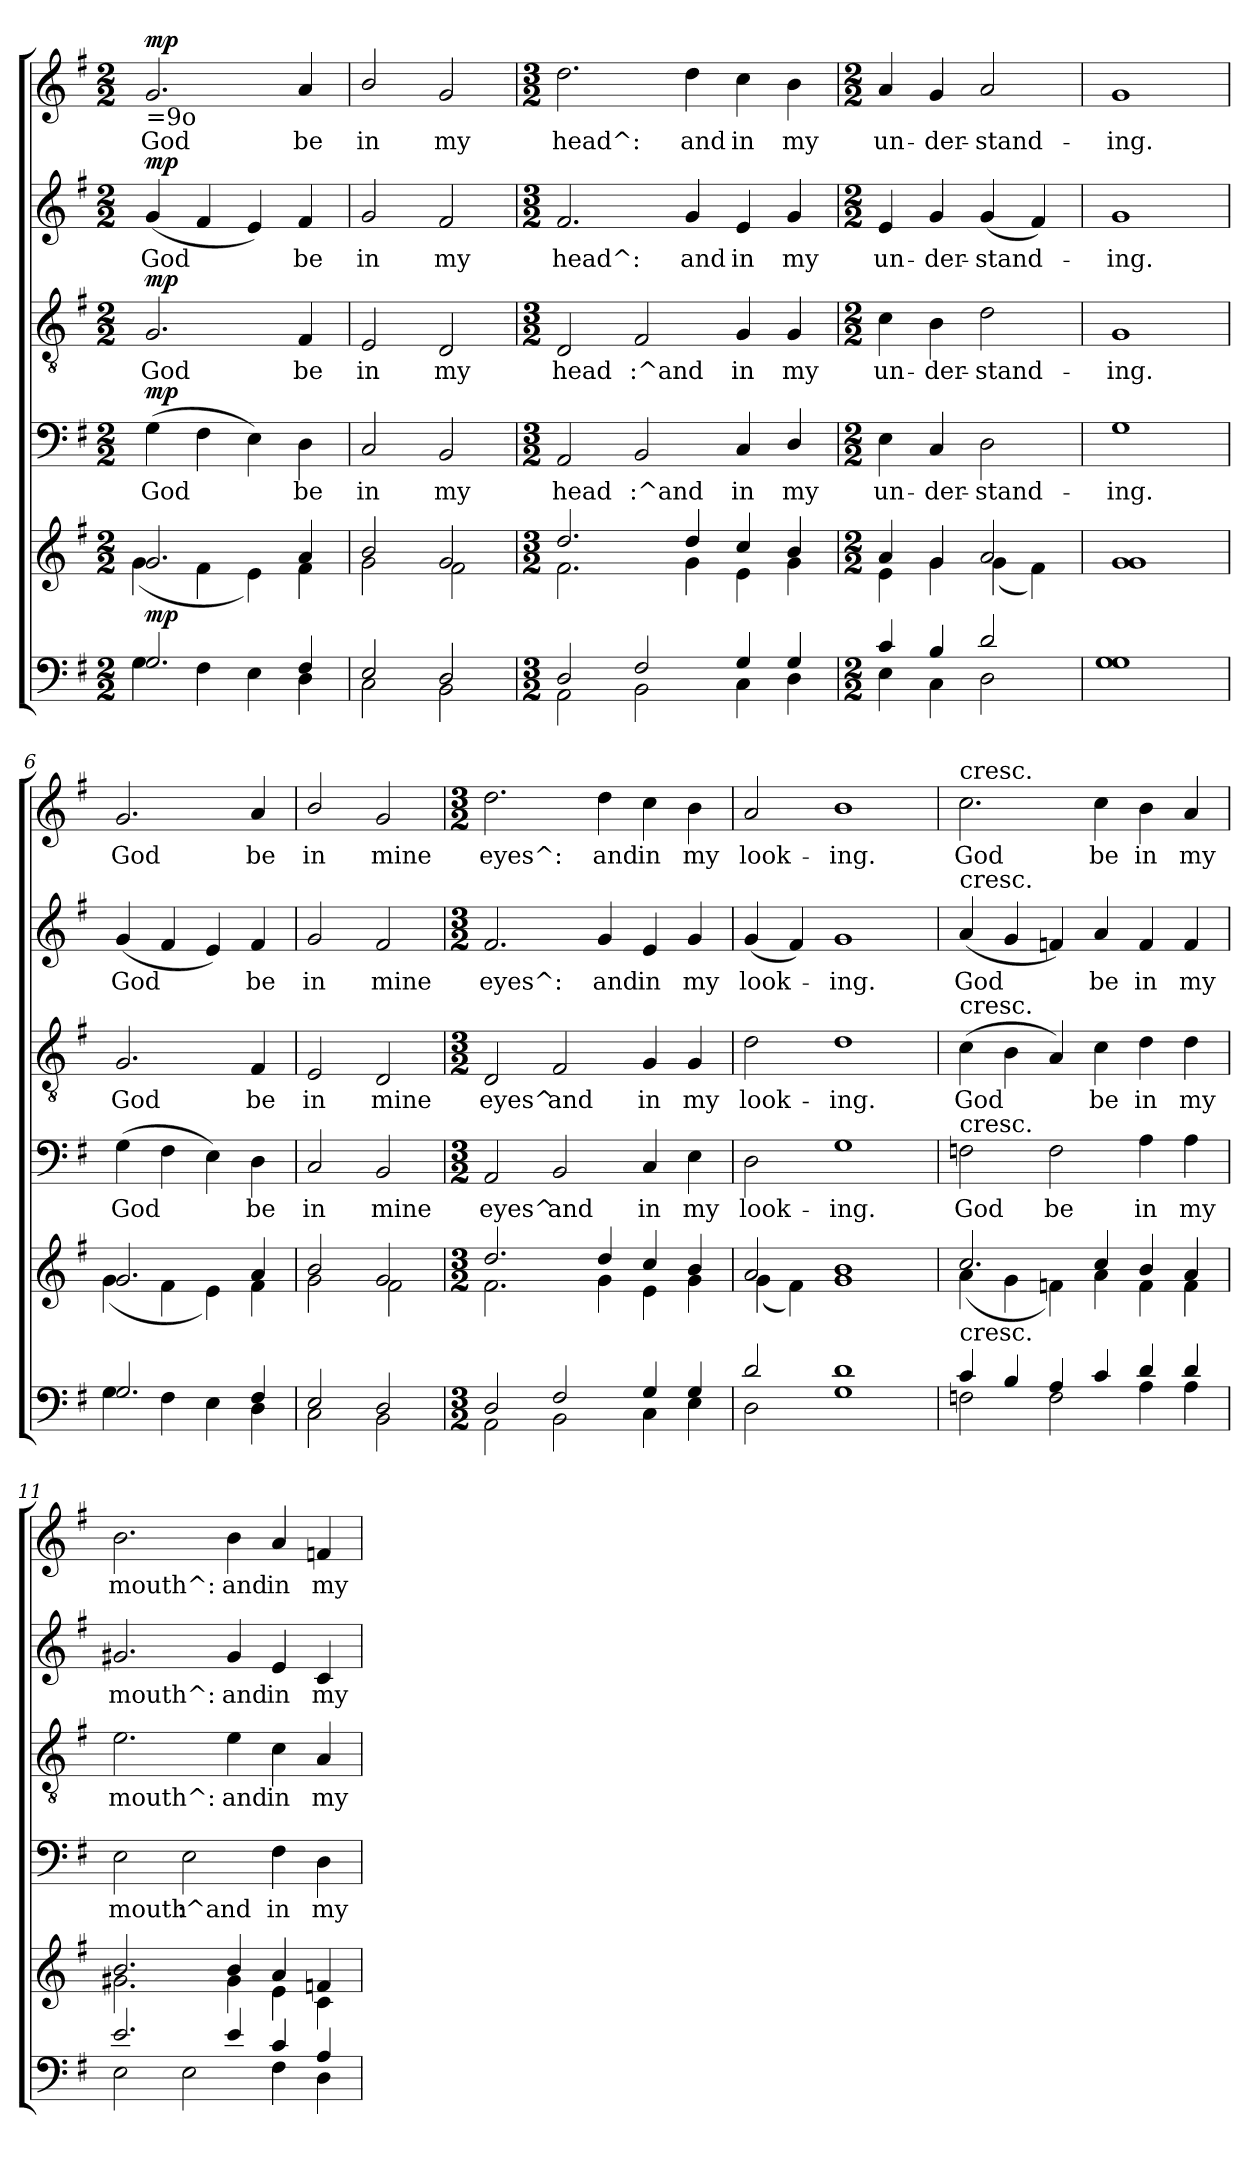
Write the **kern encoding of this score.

**kern	**kern	**dynam	**kern	**text	**dynam	**kern	**text	**dynam	**kern	**text	**dynam	**kern	**text	**dynam
*part5	*part5	*part5	*part4	*part4	*part4	*part3	*part3	*part3	*part2	*part2	*part2	*part1	*part1	*part1
*staff6	*staff5	*staff5/6	*staff4	*staff4	*staff4	*staff3	*staff3	*staff3	*staff2	*staff2	*staff2	*staff1	*staff1	*staff1
*clefF4	*clefG2	*	*clefF4	*	*	*clefGv2	*	*	*clefG2	*	*	*clefG2	*	*
*k[f#]	*k[f#]	*	*k[f#]	*	*	*k[f#]	*	*	*k[f#]	*	*	*k[f#]	*	*
*G:	*G:	*	*G:	*	*	*G:	*	*	*G:	*	*	*G:	*	*
*M2/2	*M2/2	*	*M2/2	*	*	*M2/2	*	*	*M2/2	*	*	*M2/2	*	*
=1	=1	=1	=1	=1	=1	=1	=1	=1	=1	=1	=1	=1	=1	=1
*^	*^	*	*	*	*	*	*	*	*	*	*	*	*	*
!	!	!	!	!	!	!	!	!	!	!	!	!	!	!LO:TX:b:t==9o	!	!
!	!	!	!	!LO:DY:a=2	!	!LO:LY:b	!LO:DY:a	!	!LO:LY:b	!LO:DY:a	!	!LO:LY:b	!LO:DY:a	!	!LO:LY:b	!LO:DY:a
2.G/	4G\	2.g/	(<4g\	mp	(>4G\	God	mp	2.G/	God	mp	(<4g/	God	mp	2.g/	God	mp
.	4F#\	.	4f#\	.	4F#\	.	.	.	.	.	4f#/	.	.	.	.	.
.	4E\	.	4e\)	.	4E\)	.	.	.	.	.	4e/)	.	.	.	.	.
!	!	!	!	!	!	!LO:LY:b	!	!	!LO:LY:b	!	!	!LO:LY:b	!	!	!LO:LY:b	!
4F#/	4D\	4a/	4f#\	.	4D\	be	.	4F#/	be	.	4f#/	be	.	4a/	be	.
=2	=2	=2	=2	=2	=2	=2	=2	=2	=2	=2	=2	=2	=2	=2	=2	=2
!	!	!	!	!	!	!LO:LY:b	!	!	!LO:LY:b	!	!	!LO:LY:b	!	!	!LO:LY:b	!
2E/	2C\	2b/	2g\	.	2C/	in	.	2E/	in	.	2g/	in	.	2b/	in	.
!	!	!	!	!	!	!LO:LY:b	!	!	!LO:LY:b	!	!	!LO:LY:b	!	!	!LO:LY:b	!
2D/	2BB\	2g/	2f#\	.	2BB/	my	.	2D/	my	.	2f#/	my	.	2g/	my	.
=3	=3	=3	=3	=3	=3	=3	=3	=3	=3	=3	=3	=3	=3	=3	=3	=3
*M3/2	*	*M3/2	*	*	*M3/2	*	*	*M3/2	*	*	*M3/2	*	*	*M3/2	*	*
!	!	!	!	!	!	!LO:LY:b	!	!	!LO:LY:b	!	!	!LO:LY:b	!	!	!LO:LY:b	!
2D/	2AA\	2.dd/	2.f#\	.	2AA/	head	.	2D/	head	.	2.f#/	head^:	.	2.dd\	head^:	.
!	!	!	!	!	!	!LO:LY:b	!	!	!LO:LY:b	!	!	!	!	!	!	!
2F#/	2BB\	.	.	.	2BB/	:^and	.	2F#/	:^and	.	.	.	.	.	.	.
!	!	!	!	!	!	!	!	!	!	!	!	!LO:LY:b	!	!	!LO:LY:b	!
.	.	4dd/	4g\	.	.	.	.	.	.	.	4g/	and	.	4dd\	and	.
!	!	!	!	!	!	!LO:LY:b	!	!	!LO:LY:b	!	!	!LO:LY:b	!	!	!LO:LY:b	!
4G/	4C\	4cc/	4e\	.	4C/	in	.	4G/	in	.	4e/	in	.	4cc\	in	.
!	!	!	!	!	!	!LO:LY:b	!	!	!LO:LY:b	!	!	!LO:LY:b	!	!	!LO:LY:b	!
4G/	4D\	4b/	4g\	.	4D/	my	.	4G/	my	.	4g/	my	.	4b\	my	.
=4	=4	=4	=4	=4	=4	=4	=4	=4	=4	=4	=4	=4	=4	=4	=4	=4
*M2/2	*	*M2/2	*	*	*M2/2	*	*	*M2/2	*	*	*M2/2	*	*	*M2/2	*	*
!	!	!	!	!	!	!LO:LY:b	!	!	!LO:LY:b	!	!	!LO:LY:b	!	!	!LO:LY:b	!
4c/	4E\	4a/	4e\	.	4E\	un-	.	4c\	un-	.	4e/	un-	.	4a/	un-	.
!	!	!	!	!	!	!LO:LY:b	!	!	!LO:LY:b	!	!	!LO:LY:b	!	!	!LO:LY:b	!
4B/	4C\	4g/	4g\	.	4C/	-der-	.	4B\	-der-	.	4g/	-der-	.	4g/	-der-	.
!	!	!	!	!	!	!LO:LY:b	!	!	!LO:LY:b	!	!	!LO:LY:b	!	!	!LO:LY:b	!
2d/	2D\	2a/	(<4g\	.	2D\	-stand-	.	2d\	-stand-	.	(<4g/	-stand-	.	2a/	-stand-	.
.	.	.	4f#\)	.	.	.	.	.	.	.	4f#/)	.	.	.	.	.
*v	*v	*	*	*	*	*	*	*	*	*	*	*	*	*	*	*
=5	=5	=5	=5	=5	=5	=5	=5	=5	=5	=5	=5	=5	=5	=5	=5
!	!	!	!	!	!LO:LY:b	!	!	!LO:LY:b	!	!	!LO:LY:b	!	!	!LO:LY:b	!
*	*v	*v	*	*	*	*	*	*	*	*	*	*	*	*	*
1G 1G	1g 1g	.	1G	-ing.	.	1G	-ing.	.	1g	-ing.	.	1g	-ing.	.
=6!	=6!	=6!	=6!	=6!	=6!	=6!	=6!	=6!	=6!	=6!	=6!	=6!	=6!	=6!
*^	*^	*	*	*	*	*	*	*	*	*	*	*	*	*
!	!	!	!	!	!	!LO:LY:b	!	!	!LO:LY:b	!	!	!LO:LY:b	!	!	!LO:LY:b	!
2.G/	4G\	2.g/	(<4g\	.	(>4G\	God	.	2.G/	God	.	(<4g/	God	.	2.g/	God	.
.	4F#\	.	4f#\	.	4F#\	.	.	.	.	.	4f#/	.	.	.	.	.
.	4E\	.	4e\)	.	4E\)	.	.	.	.	.	4e/)	.	.	.	.	.
!	!	!	!	!	!	!LO:LY:b	!	!	!LO:LY:b	!	!	!LO:LY:b	!	!	!LO:LY:b	!
4F#/	4D\	4a/	4f#\	.	4D\	be	.	4F#/	be	.	4f#/	be	.	4a/	be	.
!!LO:PB:g=z
=7	=7	=7	=7	=7	=7	=7	=7	=7	=7	=7	=7	=7	=7	=7	=7	=7
!	!	!	!	!	!	!LO:LY:b	!	!	!LO:LY:b	!	!	!LO:LY:b	!	!	!LO:LY:b	!
2E/	2C\	2b/	2g\	.	2C/	in	.	2E/	in	.	2g/	in	.	2b/	in	.
!	!	!	!	!	!	!LO:LY:b	!	!	!LO:LY:b	!	!	!LO:LY:b	!	!	!LO:LY:b	!
2D/	2BB\	2g/	2f#\	.	2BB/	mine	.	2D/	mine	.	2f#/	mine	.	2g/	mine	.
=8	=8	=8	=8	=8	=8	=8	=8	=8	=8	=8	=8	=8	=8	=8	=8	=8
*M3/2	*	*M3/2	*	*	*M3/2	*	*	*M3/2	*	*	*M3/2	*	*	*M3/2	*	*
!	!	!	!	!	!	!LO:LY:b	!	!	!LO:LY:b	!	!	!LO:LY:b	!	!	!LO:LY:b	!
2D/	2AA\	2.dd/	2.f#\	.	2AA/	eyes^:	.	2D/	eyes^:	.	2.f#/	eyes^:	.	2.dd\	eyes^:	.
!	!	!	!	!	!	!LO:LY:b	!	!	!LO:LY:b	!	!	!	!	!	!	!
2F#/	2BB\	.	.	.	2BB/	and	.	2F#/	and	.	.	.	.	.	.	.
!	!	!	!	!	!	!	!	!	!	!	!	!LO:LY:b	!	!	!LO:LY:b	!
.	.	4dd/	4g\	.	.	.	.	.	.	.	4g/	and	.	4dd\	and	.
!	!	!	!	!	!	!LO:LY:b	!	!	!LO:LY:b	!	!	!LO:LY:b	!	!	!LO:LY:b	!
4G/	4C\	4cc/	4e\	.	4C/	in	.	4G/	in	.	4e/	in	.	4cc\	in	.
!	!	!	!	!	!	!LO:LY:b	!	!	!LO:LY:b	!	!	!LO:LY:b	!	!	!LO:LY:b	!
4G/	4E\	4b/	4g\	.	4E\	my	.	4G/	my	.	4g/	my	.	4b\	my	.
=9	=9	=9	=9	=9	=9	=9	=9	=9	=9	=9	=9	=9	=9	=9	=9	=9
!	!	!	!	!	!	!LO:LY:b	!	!	!LO:LY:b	!	!	!LO:LY:b	!	!	!LO:LY:b	!
2d/	2D\	2a/	(<4g\	.	2D\	look-	.	2d\	look-	.	(<4g/	look-	.	2a/	look-	.
.	.	.	4f#\)	.	.	.	.	.	.	.	4f#/)	.	.	.	.	.
!	!	!	!	!	!	!LO:LY:b	!	!	!LO:LY:b	!	!	!LO:LY:b	!	!	!LO:LY:b	!
1d	1G	1g	1b	.	1G	-ing.	.	1d	-ing.	.	1g	-ing.	.	1b	-ing.	.
=10!	=10!	=10!	=10!	=10!	=10!	=10!	=10!	=10!	=10!	=10!	=10!	=10!	=10!	=10!	=10!	=10!
!	!	!	!	!	!	!	!	!	!	!	!	!	!	!LO:TX:a:t=cresc.	!	!
!	!	!	!	!	!	!	!	!	!	!	!LO:TX:a:t=cresc.	!	!	!	!	!
!	!	!	!	!	!	!	!	!LO:TX:a:t=cresc.	!	!	!	!	!	!	!	!
!	!	!	!	!	!LO:TX:a:t=cresc.	!	!	!	!	!	!	!	!	!	!	!
!	!	!LO:TX:b:t=cresc.	!	!	!	!	!	!	!	!	!	!	!	!	!	!
!	!	!	!	!	!	!LO:LY:b	!	!	!LO:LY:b	!	!	!LO:LY:b	!	!	!LO:LY:b	!
4c/	2Fn\	2.cc/	(<4a\	.	2Fn\	God	.	(>4c\	God	.	(<4a/	God	.	2.cc\	God	.
4B/	.	.	4g\	.	.	.	.	4B\	.	.	4g/	.	.	.	.	.
!	!	!	!	!	!	!LO:LY:b	!	!	!	!	!	!	!	!	!	!
4A/	2F\	.	4fn\)	.	2F\	be	.	4A/)	.	.	4fn/)	.	.	.	.	.
!	!	!	!	!	!	!	!	!	!LO:LY:b	!	!	!LO:LY:b	!	!	!LO:LY:b	!
4c/	.	4cc/	4a\	.	.	.	.	4c\	be	.	4a/	be	.	4cc\	be	.
!	!	!	!	!	!	!LO:LY:b	!	!	!LO:LY:b	!	!	!LO:LY:b	!	!	!LO:LY:b	!
4d/	4A\	4b/	4f\	.	4A\	in	.	4d\	in	.	4f/	in	.	4b\	in	.
!	!	!	!	!	!	!LO:LY:b	!	!	!LO:LY:b	!	!	!LO:LY:b	!	!	!LO:LY:b	!
4d/	4A\	4a/	4f\	.	4A\	my	.	4d\	my	.	4f/	my	.	4a/	my	.
=11	=11	=11	=11	=11	=11	=11	=11	=11	=11	=11	=11	=11	=11	=11	=11	=11
!	!	!	!	!	!	!LO:LY:b	!	!	!LO:LY:b	!	!	!LO:LY:b	!	!	!LO:LY:b	!
2.e/	2E\	2.b/	2.g#X\	.	2E\	mouth	.	2.e\	mouth^:	.	2.g#X/	mouth^:	.	2.b\	mouth^:	.
!	!	!	!	!	!	!LO:LY:b	!	!	!	!	!	!	!	!	!	!
.	2E\	.	.	.	2E\	:^and	.	.	.	.	.	.	.	.	.	.
!	!	!	!	!	!	!	!	!	!LO:LY:b	!	!	!LO:LY:b	!	!	!LO:LY:b	!
4e/	.	4b/	4g#\	.	.	.	.	4e\	and	.	4g#/	and	.	4b\	and	.
!	!	!	!	!	!	!LO:LY:b	!	!	!LO:LY:b	!	!	!LO:LY:b	!	!	!LO:LY:b	!
4c/	4F#\	4a/	4e\	.	4F#\	in	.	4c\	in	.	4e/	in	.	4a/	in	.
!	!	!	!	!	!	!LO:LY:b	!	!	!LO:LY:b	!	!	!LO:LY:b	!	!	!LO:LY:b	!
4A/	4D\	4fn/	4c\	.	4D\	my	.	4A/	my	.	4c/	my	.	4fn/	my	.
*v	*v	*	*	*	*	*	*	*	*	*	*	*	*	*	*	*
*	*v	*v	*	*	*	*	*	*	*	*	*	*	*	*	*
=	=	=	=	=	=	=	=	=	=	=	=	=	=	=
*-	*-	*-	*-	*-	*-	*-	*-	*-	*-	*-	*-	*-	*-	*-
